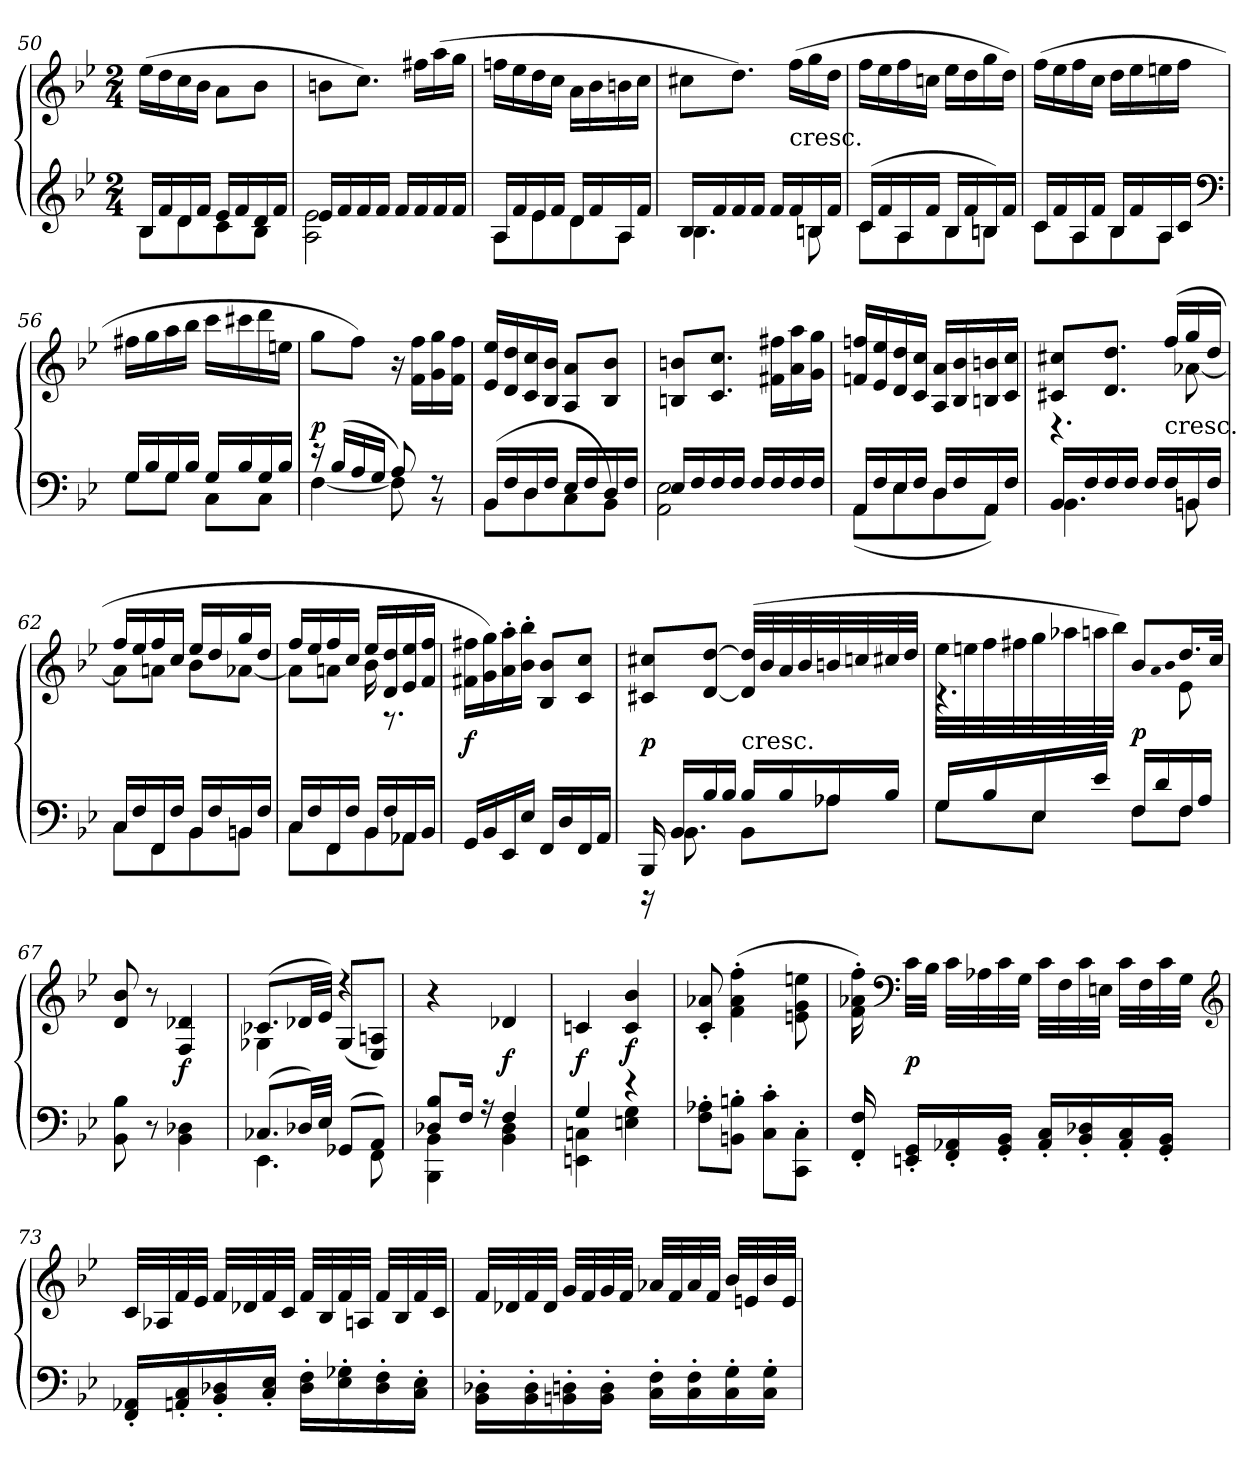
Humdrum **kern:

**kern	**kern	**dynam
*part1	*part1	*part1
*staff2	*staff1	*staff1/2
*clefG2	*clefG2	*
*k[b-e-]	*k[b-e-]	*
*B-:	*B-:	*
*M2/4	*M2/4	*
=50	=50	=50
*^	*	*
16B-/LL	8B-\L	(16ee-\LL	.
16f/	.	16dd\	.
16d/	8d\	16cc\	.
16f/JJ	.	16b-\JJ	.
16e-/LL	8c\	8a\L	.
16f/	.	.	.
16d/	8B-\J	8b-\J	.
16f/JJ	.	.	.
=51	=51	=51	=51
16e-/LL	2A\ 2e-\	8bn\L	.
16f/	.	.	.
16f/	.	8.cc\J)	.
16f/JJ	.	.	.
16f/LL	.	.	.
16f/	.	16ff#X\LL	.
16f/	.	(16aa\	.
16f/JJ	.	16gg\JJ	.
=52	=52	=52	=52
16A/LL	8A\L	16ffn\LL	.
16f/	.	16ee-\	.
16e-/	8e-\	16dd\	.
16f/JJ	.	16cc\JJ	.
16d/LL	8d\	16a\LL	.
16f/	.	16b-\	.
16A/	8A\J	16bn\	.
16f/JJ	.	16cc\JJ	.
=53	=53	=53	=53
16B-/LL	4.B-\	8cc#X\L	.
16f/	.	.	.
16f/	.	8.dd\J)	.
16f/JJ	.	.	.
16f/LL	.	.	.
!	!	!LO:TX:c:t=cresc.	!
16f/	.	(16ff\LL	.
16Bn/	8Bn\	16gg\	.
16f/JJ	.	16dd\JJ	.
=54	=54	=54	=54
(16c/LL	8c\L	16ff\LL	.
16f/	.	16ee-\	.
16A/	8A\	16ff\	.
16f/JJ	.	16ccn\JJ	.
16B-/LL	8B-\	16ee-\LL	.
16f/	.	16dd\	.
16Bn/)	8Bn\J	16gg\	.
16f/JJ	.	16dd\JJ)	.
=55	=55	=55	=55
16c/LL	8c\L	(16ff\LL	.
16f/	.	16ee-\	.
16A/	8A\	16ff\	.
16f/JJ	.	16cc\JJ	.
16B-/LL	8B-\	16dd\LL	.
16f/	.	16ee-\	.
16A/	8A\J	16een\	.
16c/JJ	.	16ff\JJ	.
*clefF4	*	*	*
=56	=56	=56	=56
16G/LL	8G\L	16ff#X\LL	.
16B-/	.	16gg\	.
16G/	8G\J	16aa\	.
16B-/JJ	.	16bb-\JJ	.
16G/LL	8C\L	16ccc\LL	.
16B-/	.	16ccc#X\	.
16G/	8C\J	16ddd\	.
16B-/JJ	.	16een\JJ	.
=57	=57	=57	=57
16r	[4F\	8gg\L	p
(16B-/LL	.	.	.
16A/	.	8ff\J)	.
16G/JJ	.	.	.
8A/)	8F\]	16r	.
.	.	16f\ 16ff\LL	.
8r	8r	16g\ 16gg\	.
.	.	16f\ 16ff\JJ	.
=58	=58	=58	=58
(16BB-/LL	8BB-\L	16e-/ 16ee-/LL	.
16F/	.	16d/ 16dd/	.
16D/	8D\	16c/ 16cc/	.
16F/JJ	.	16B-/ 16b-/JJ	.
16E-/LL	8C\	8A/ 8a/L	.
16F/	.	.	.
16D/	8BB-\J)	8B-/ 8b-/J	.
16F/JJ	.	.	.
=59	=59	=59	=59
16E-/LL	2AA\ 2E-\	8Bn/ 8bn/L	.
16F/	.	.	.
16F/	.	8.c/ 8.cc/J	.
16F/JJ	.	.	.
16F/LL	.	.	.
16F/	.	16f#X\ 16ff#X\LL	.
16F/	.	16a\ 16aa\	.
16F/JJ	.	16g\ 16gg\JJ	.
=60	=60	=60	=60
16AA/LL	(8AA\L	16fn/ 16ffn/LL	.
16F/	.	16e-/ 16ee-/	.
16E-/	8E-\	16d/ 16dd/	.
16F/JJ	.	16c/ 16cc/JJ	.
16D/LL	8D\	16A/ 16a/LL	.
16F/	.	16B-/ 16b-/	.
16AA/)	8AA\J	16Bn/ 16bn/	.
16F/JJ	.	16c/ 16cc/JJ	.
=61	=61	=61	=61
*	*	*^	*
16BB-/LL	4.BB-\	8c#X/ 8cc#X/L	4.r	.
16F/	.	.	.	.
16F/	.	8.d/ 8.dd/J	.	.
16F/JJ	.	.	.	.
16F/LL	.	.	.	.
!	!	!LO:TX:c:t=cresc.	!	!
16F/	.	(16ff/LL	.	.
16BBn/	8BBn\	16gg/	[8a-X\	.
16F/JJ	.	16dd/JJ	.	.
=62	=62	=62	=62	=62
16C/LL	8C\L	16ff/LL	8a-\L]	.
16F/	.	16ee-/	.	.
16FF/	8FF\	16ff/	8an\J	.
16F/JJ	.	16cc/JJ	.	.
16BB-/LL	8BB-\	16ee-/LL	8b-\L	.
16F/	.	16dd/	.	.
16BBn/	8BBn\J	16gg/	[8a-X\J	.
16F/JJ	.	16dd/JJ	.	.
=63	=63	=63	=63	=63
16C/LL	8C\L	16ff/LL	8a-\L]	.
16F/	.	16ee-/	.	.
16FF/	8FF\	16ff/	8an\J	.
16F/JJ	.	16cc/JJ	.	.
16BB-/LL	8BB-\	16ee-/LL	16b-\	.
16F/	.	16d/ 16dd/	8.r	.
16AA-X/	8AA-X\J	16e-/ 16ee-/	.	.
16BB-/JJ	.	16f/ 16ff/JJ	.	.
*v	*v	*	*	*
*	*v	*v	*
=64	=64	=64
16GG/LL	16f#X\ 16ff#X\LL	f
16BB-/	16g\ 16gg\)	.
16EE-/	16a'\ 16aa'\	.
16E-/JJ	16b-'\ 16bb-'\JJ	.
16FF/LL	8B-/ 8b-/L	.
16D/	.	.
16FF/	8c/ 8cc/J	.
16AA/JJ	.	.
=65	=65	=65
*^	*	*
16BBB-/	16r	8c#X/ 8cc#X/L	p
16BB-/LL	8.BB-\	.	.
16B-/	.	[8d/ [8dd/J	.
16B-/JJ	.	.	.
!	!	!LO:TX:c:t=cresc.	!
16B-/LL	8BB-\L	(32d]/ 32dd]/LLL	.
.	.	32b-/	.
16B-/	.	32a/	.
.	.	32b-/	.
16A-X/	8A-X\J	32bn/	.
.	.	32ccn/	.
16B-/JJ	.	32cc#X/	.
.	.	32dd/JJJ	.
=66	=66	=66	=66
*	*	*^	*
16G/LL	8G\L	32ee-\LLL	4.r	.
.	.	32een\	.	.
16B-/	.	32ff\	.	.
.	.	32ff#X\	.	.
16E-/	8E-\J	32gg\	.	.
.	.	32aa-X\	.	.
16e-/JJ	.	32aan\	.	.
.	.	32bb-\JJJ)	.	.
16F/LL	8F\L	8b-/L	.	p
16d/	.	.	.	.
.	.	qa	.	.
.	.	qb-	.	.
16F/	8F\J	16.dd/L	8e-\	.
16A/JJ	.	.	.	.
.	.	32cc/JJk	.	.
*v	*v	*	*	*
*	*v	*v	*
=67	=67	=67
8BB-\ 8B-\	8d/ 8b-/	.
8r	8r	.
4BB-\ 4D-X\	4F/ 4d-X/	f
=68	=68	=68
*^	*^	*
(8.C-X/L	4.EE-\	(8.c-X/L	4G-X\	.
32D-X/LL)	.	32d-X/LL	.	.
32E-/JJJ	.	32e-/JJJ)	.	.
(8GG-X/L	.	4r	(8G-/L	.
8AA/J)	8FF\	.	8E-/ 8An/J)	.
*	*	*v	*v	*
=69	=69	=69	=69
8D-X/ 8B-/L	4BBB-\ 4BB-\	4r	.
16F/Jk	.	.	.
16r	.	.	.
4F/	4BB-\ 4D-\	4d-X/	f
=70	=70	=70	=70
4G/	4EEn\ 4Cn\	4cn/	f
4r	4En\ 4G\	4c/ 4b-/	f
*v	*v	*	*
=71	=71	=71
8F'\ 8A-X'\L	8c'/ 8a-X'/	.
8BBn'\ 8Bn'\J	(4f'\ 4a-'\ 4ff'\	.
8C'\ 8c'\L	.	.
8CC'\ 8C'\J	8en\ 8g\ 8een\	.
=72	=72	=72
16FF'/ 16F'/	16f'\ 16a-X'\ 16ff'\)	.
*	*clefF4	*
16EEn'/ 16GG'/LL	32c\LLL	p
.	32B-\JJJ	.
16FF'/ 16AA-X'/	32c\LLL	.
.	32A-X\	.
16GG'/ 16BB-'/JJ	32c\	.
.	32G\JJJ	.
16AA-'/ 16C'/LL	32c\LLL	.
.	32F\	.
16BB-'/ 16D-X'/	32c\	.
.	32En\JJJ	.
16AA-'/ 16C'/	32c\LLL	.
.	32F\	.
16GG'/ 16BB-'/JJ	32c\	.
.	32G\JJJ	.
*	*clefG2	*
=73	=73	=73
16FF'/ 16AA-X'/LL	32c/LLL	.
.	32A-X/	.
16AAn'/ 16C'/	32f/	.
.	32e-/JJJ	.
16BB-'/ 16D-X'/	32f/LLL	.
.	32d-X/	.
16C'/ 16E-'/JJ	32f/	.
.	32c/JJJ	.
16D-'\ 16F'\LL	32f/LLL	.
.	32B-/	.
16E-'\ 16G-X'\	32f/	.
.	32An/JJJ	.
16D-'\ 16F'\	32f/LLL	.
.	32B-/	.
16C'\ 16E-'\JJ	32f/	.
.	32c/JJJ	.
=74	=74	=74
16BB-'\ 16D-X'\LL	32f/LLL	.
.	32d-X/	.
16BB-'\ 16D-'\	32f/	.
.	32d-/JJJ	.
16BBn'\ 16Dn'\	32g/LLL	.
.	32f/	.
16BB'\ 16D'\JJ	32g/	.
.	32f/JJJ	.
16C'\ 16F'\LL	32a-X/LLL	.
.	32f/	.
16C'\ 16F'\	32a-/	.
.	32f/JJJ	.
16C'\ 16G'\	32b-/LLL	.
.	32en/	.
16C'\ 16G'\JJ	32b-/	.
.	32e/JJJ	.
=	=	=
*-	*-	*-
